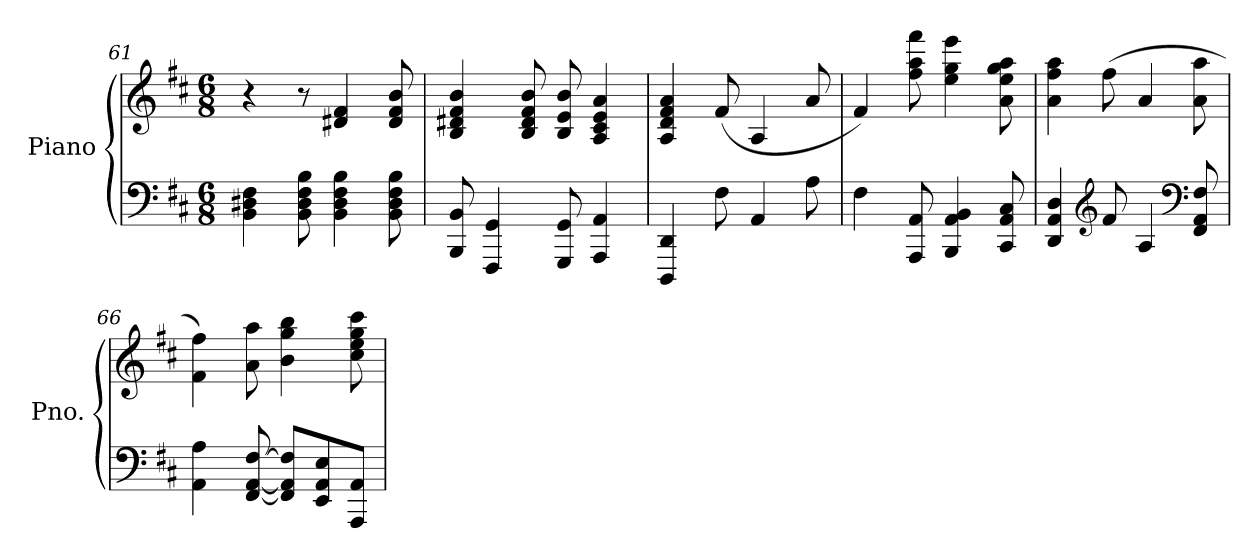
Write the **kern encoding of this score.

**kern	**kern
*part1	*part1
*staff2	*staff1
*I"Piano	*
*I'Pno.	*
*clefF4	*clefG2
*k[f#c#]	*k[f#c#]
*M6/8	*M6/8
=61	=61
4BB\ 4D#X\ 4F#\	4r
8BB\ 8D#\ 8F#\ 8B\	8r
4BB\ 4D#\ 4F#\ 4B\	4d#X/ 4f#/
8BB\ 8D#\ 8F#\ 8B\	8d#/ 8f#/ 8b/
=62	=62
8BBB/ 8BB/	4B/ 4d#X/ 4f#/ 4b/
4FFF#/ 4GG/	.
.	8B/ 8d#/ 8f#/ 8b/
8GGG/ 8GG/	8B/ 8e/ 8b/
4AAA/ 4AA/	4A/ 4c#/ 4e/ 4a/
!!LO:LB:g=z
=63	=63
4DDD/ 4DD/	4A/ 4d/ 4f#/ 4a/
8F#\	(8f#/
4AA/	4A/
8A\	8a/
=64	=64
4F#\	4f#/)
8AAA/ 8AA/	8ff#\ 8aa\ 8fff#\
4BBB/ 4AA/ 4BB/	4ee\ 4gg\ 4eee\
8CC#/ 8AA/ 8C#/	8a\ 8ee\ 8gg\ 8aa\
=65	=65
4DD/ 4AA/ 4D/	4a\ 4ff#\ 4aa\
*clefG2	*
8f#/	(8ff#\
4A/	4a/
*clefF4	*
8FF#/ 8AA/ 8F#/	8a\ 8aa\
=66	=66
4AA\ 4A\	4f#\ 4ff#\)
[8FF#/ [8AA/ [8F#/	8a\ 8aa\
8FF#/] 8AA/] 8F#/]L	4b\ 4gg\ 4bb\
8EE/ 8AA/ 8E/	.
8AAA/ 8AA/J	8cc#\ 8ee\ 8gg\ 8ccc#\
=	=
*-	*-
